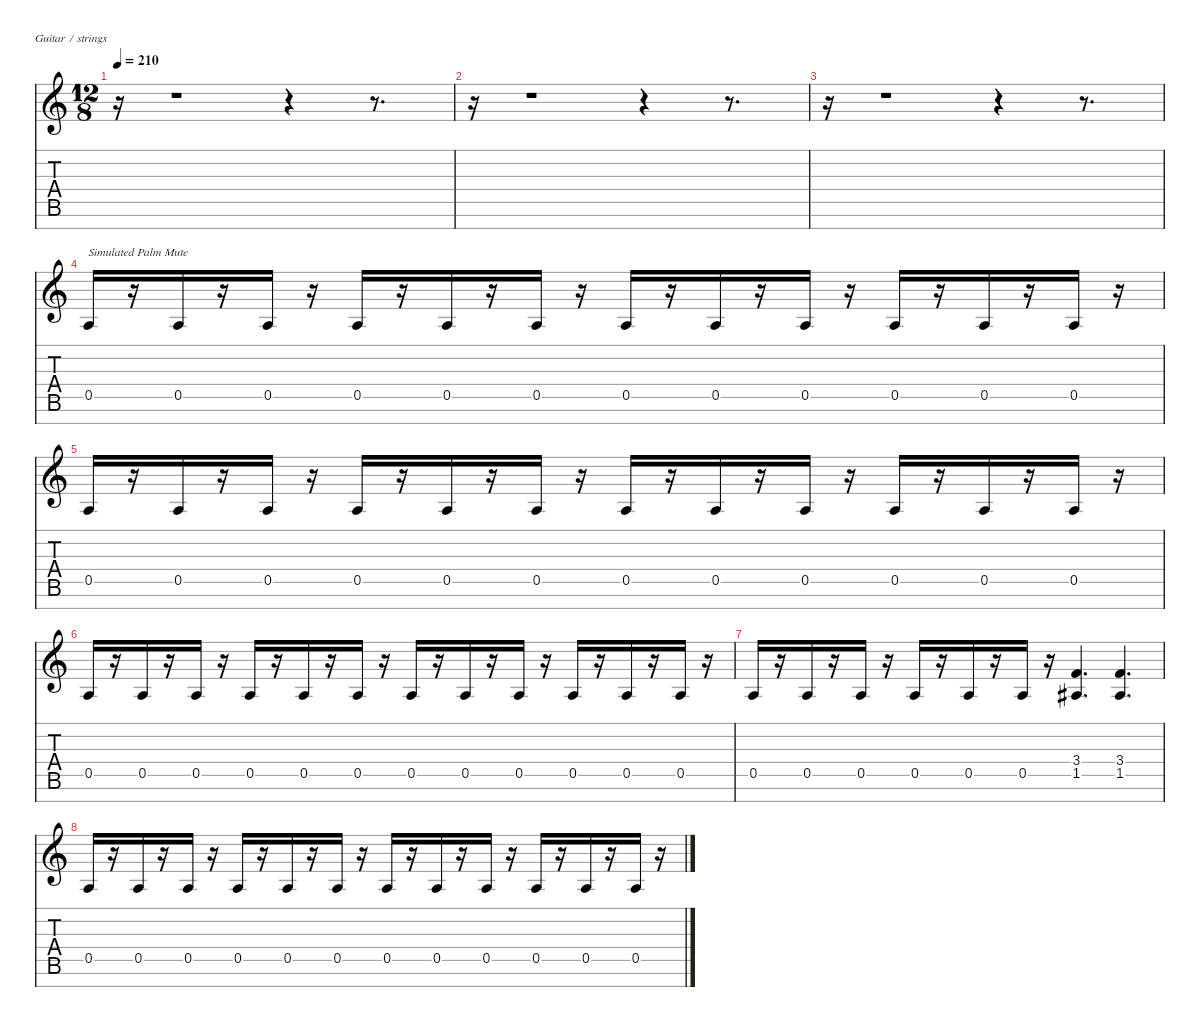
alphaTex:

\defaultSystemsLayout 4
\hideDynamics
\bracketExtendMode nobrackets
\singleTrackTrackNamePolicy hidden
\multiTrackTrackNamePolicy hidden
\firstSystemTrackNameMode fullname
\firstSystemTrackNameOrientation horizontal
\otherSystemsTrackNameOrientation horizontal
\track ("Rythm Guitar" "dist.guit.") {instrument distortionguitar}
\staff {score tabs}
\tuning (E4 B3 G3 D3 A2 E2 B1)
\ts (12 8)
\tempo 210
\clef g2
\ks c
r.16{dy ff} r.1 r.4 r.8{d} |
r.16 r.1 r.4 r.8{d} |
r.16 r.1 r.4 r.8{d} |
0.5.16{txt "Simulated Palm Mute" dy f} r.16 0.5.16 r.16 0.5.16 r.16 0.5.16 r.16 0.5.16 r.16 0.5.16 r.16 0.5.16 r.16 0.5.16 r.16 0.5.16 r.16 0.5.16 r.16 0.5.16 r.16 0.5.16 r.16 |
0.5.16 r.16 0.5.16 r.16 0.5.16 r.16 0.5.16 r.16 0.5.16 r.16 0.5.16 r.16 0.5.16 r.16 0.5.16 r.16 0.5.16 r.16 0.5.16 r.16 0.5.16 r.16 0.5.16 r.16 |
0.5.16 r.16 0.5.16 r.16 0.5.16 r.16 0.5.16 r.16 0.5.16 r.16 0.5.16 r.16 0.5.16 r.16 0.5.16 r.16 0.5.16 r.16 0.5.16 r.16 0.5.16 r.16 0.5.16 r.16 |
0.5.16 r.16 0.5.16 r.16 0.5.16 r.16 0.5.16 r.16 0.5.16 r.16 0.5.16 r.16 (3.4 1.5{acc #}).4{d} (3.4 1.5{acc #}).4{d} |
0.5.16 r.16 0.5.16 r.16 0.5.16 r.16 0.5.16 r.16 0.5.16 r.16 0.5.16 r.16 0.5.16 r.16 0.5.16 r.16 0.5.16 r.16 0.5.16 r.16 0.5.16 r.16 0.5.16 r.16
